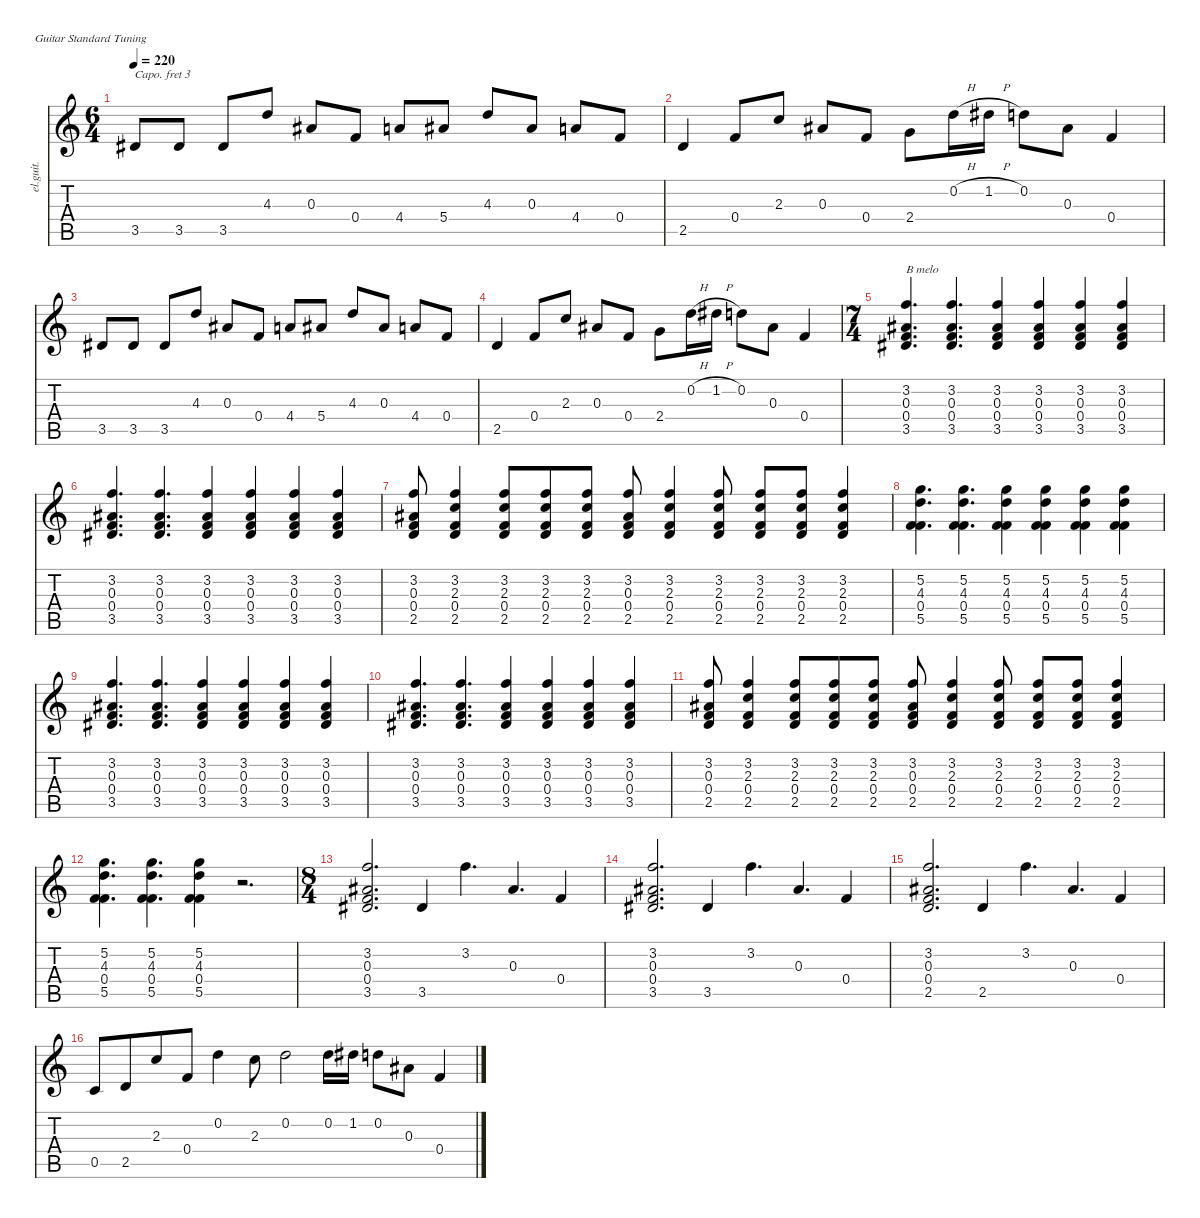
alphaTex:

\defaultSystemsLayout 4
\hideDynamics
\bracketExtendMode nobrackets
\otherSystemsTrackNameOrientation horizontal
\track ("Clean Guitar" "el.guit.") {instrument electricguitarclean}
\staff {score tabs}
\capo 3
\tuning (E4 B3 G3 D3 A2 E2)
\ts (6 4)
\tempo 220
\clef g2
\ks c
3.5{acc #}.8{dy mf beam Up} 3.5{acc #}.8{beam Up} 3.5{acc #}.8{beam Up} 4.3.8{beam Up} 0.3{acc #}.8{beam Up} 0.4.8{beam Up} 4.4.8{beam Up} 5.4{acc #}.8{beam Up} 4.3.8{beam Up} 0.3{acc #}.8{beam Up} 4.4.8{beam Up} 0.4.8{beam Up} |
2.5.4{beam Up} 0.4.8{beam Up} 2.3.8{beam Up} 0.3{acc #}.8{beam Up} 0.4.8{beam Up} 2.4.8{beam Down} 0.2{h}.16{beam Down} 1.2{h acc #}.16{beam Down} 0.2.8{beam Down} 0.3{acc #}.8{beam Down} 0.4.4{beam Up} |
3.5{acc #}.8{beam Up} 3.5{acc #}.8{beam Up} 3.5{acc #}.8{beam Up} 4.3.8{beam Up} 0.3{acc #}.8{beam Up} 0.4.8{beam Up} 4.4.8{beam Up} 5.4{acc #}.8{beam Up} 4.3.8{beam Up} 0.3{acc #}.8{beam Up} 4.4.8{beam Up} 0.4.8{beam Up} |
2.5.4{beam Up} 0.4.8{beam Up} 2.3.8{beam Up} 0.3{acc #}.8{beam Up} 0.4.8{beam Up} 2.4.8{beam Down} 0.2{h}.16{beam Down} 1.2{h acc #}.16{beam Down} 0.2.8{beam Down} 0.3{acc #}.8{beam Down} 0.4.4{beam Up} |
\ts (7 4)
\beaming (8 6 4 4)
(3.5{acc #} 3.2 0.3{acc #} 0.4).4{d txt "B melo" beam Up} (3.5{acc #} 3.2 0.3{acc #} 0.4).4{d beam Up} (3.5{acc #} 3.2 0.3{acc #} 0.4).4{beam Up} (3.5{acc #} 3.2 0.3{acc #} 0.4).4{beam Up} (3.5{acc #} 3.2 0.3{acc #} 0.4).4{beam Up} (3.5{acc #} 3.2 0.3{acc #} 0.4).4{beam Up} |
(3.5{acc #} 3.2 0.3{acc #} 0.4).4{d beam Up} (3.5{acc #} 3.2 0.3{acc #} 0.4).4{d beam Up} (3.5{acc #} 3.2 0.3{acc #} 0.4).4{beam Up} (3.5{acc #} 3.2 0.3{acc #} 0.4).4{beam Up} (3.5{acc #} 3.2 0.3{acc #} 0.4).4{beam Up} (3.5{acc #} 3.2 0.3{acc #} 0.4).4{beam Up} |
(2.5 0.3{acc #} 0.4 3.2).8{beam Up} (2.3 0.4 3.2 2.5).4{beam Up} (2.3 0.4 3.2 2.5).8{beam Up} (2.3 0.4 3.2 2.5).8{beam Up} (2.3 0.4 3.2 2.5).8{beam Up} (0.3{acc #} 0.4 3.2 2.5).8{beam Up} (2.3 0.4 3.2 2.5).4{beam Up} (2.3 0.4 3.2 2.5).8{beam Up} (2.3 0.4 3.2 2.5).8{beam Up} (2.3 0.4 3.2 2.5).8{beam Up} (2.3 0.4 3.2 2.5).4{beam Up} |
(5.5 4.3 0.4 5.2).4{d beam Down} (5.5 4.3 0.4 5.2).4{d beam Down} (5.5 4.3 0.4 5.2).4{beam Down} (5.5 4.3 0.4 5.2).4{beam Down} (5.5 4.3 0.4 5.2).4{beam Down} (5.5 4.3 0.4 5.2).4{beam Down} |
(3.5{acc #} 3.2 0.3{acc #} 0.4).4{d beam Up} (3.5{acc #} 3.2 0.3{acc #} 0.4).4{d beam Up} (3.5{acc #} 3.2 0.3{acc #} 0.4).4{beam Up} (3.5{acc #} 3.2 0.3{acc #} 0.4).4{beam Up} (3.5{acc #} 3.2 0.3{acc #} 0.4).4{beam Up} (3.5{acc #} 3.2 0.3{acc #} 0.4).4{beam Up} |
(3.5{acc #} 3.2 0.3{acc #} 0.4).4{d beam Up} (3.5{acc #} 3.2 0.3{acc #} 0.4).4{d beam Up} (3.5{acc #} 3.2 0.3{acc #} 0.4).4{beam Up} (3.5{acc #} 3.2 0.3{acc #} 0.4).4{beam Up} (3.5{acc #} 3.2 0.3{acc #} 0.4).4{beam Up} (3.5{acc #} 3.2 0.3{acc #} 0.4).4{beam Up} |
(2.5 0.3{acc #} 0.4 3.2).8{beam Up} (2.3 0.4 3.2 2.5).4{beam Up} (2.3 0.4 3.2 2.5).8{beam Up} (2.3 0.4 3.2 2.5).8{beam Up} (2.3 0.4 3.2 2.5).8{beam Up} (0.3{acc #} 0.4 3.2 2.5).8{beam Up} (2.3 0.4 3.2 2.5).4{beam Up} (2.3 0.4 3.2 2.5).8{beam Up} (2.3 0.4 3.2 2.5).8{beam Up} (2.3 0.4 3.2 2.5).8{beam Up} (2.3 0.4 3.2 2.5).4{beam Up} |
(5.5 4.3 0.4 5.2).4{d beam Down} (5.5 4.3 0.4 5.2).4{d beam Down} (5.5 4.3 0.4 5.2).4{beam Down} r.2{d beam Down} |
\ts (8 4)
\beaming (8 4 4 4 4)
(3.5{acc #} 3.2 0.3{acc #} 0.4).2{d beam Up} 3.5{acc #}.4{beam Up} 3.2.4{d beam Down} 0.3{acc #}.4{d beam Up} 0.4.4{beam Up} |
(3.5{acc #} 3.2 0.4 0.3{acc #}).2{d beam Up} 3.5{acc #}.4{beam Up} 3.2.4{d beam Down} 0.3{acc #}.4{d beam Up} 0.4.4{beam Up} |
(2.5 0.4 0.3{acc #} 3.2).2{d beam Up} 2.5.4{beam Up} 3.2.4{d beam Down} 0.3{acc #}.4{d beam Up} 0.4.4{beam Up} |
0.5.8{beam Up} 2.5.8{beam Up} 2.3.8{beam Up} 0.4.8{beam Up} 0.2.4{beam Down} 2.3.8{beam Down} 0.2.2{beam Down} 0.2.16{beam Down} 1.2{acc #}.16{beam Down} 0.2.8{beam Down} 0.3{acc #}.8{beam Down} 0.4.4{beam Up}
